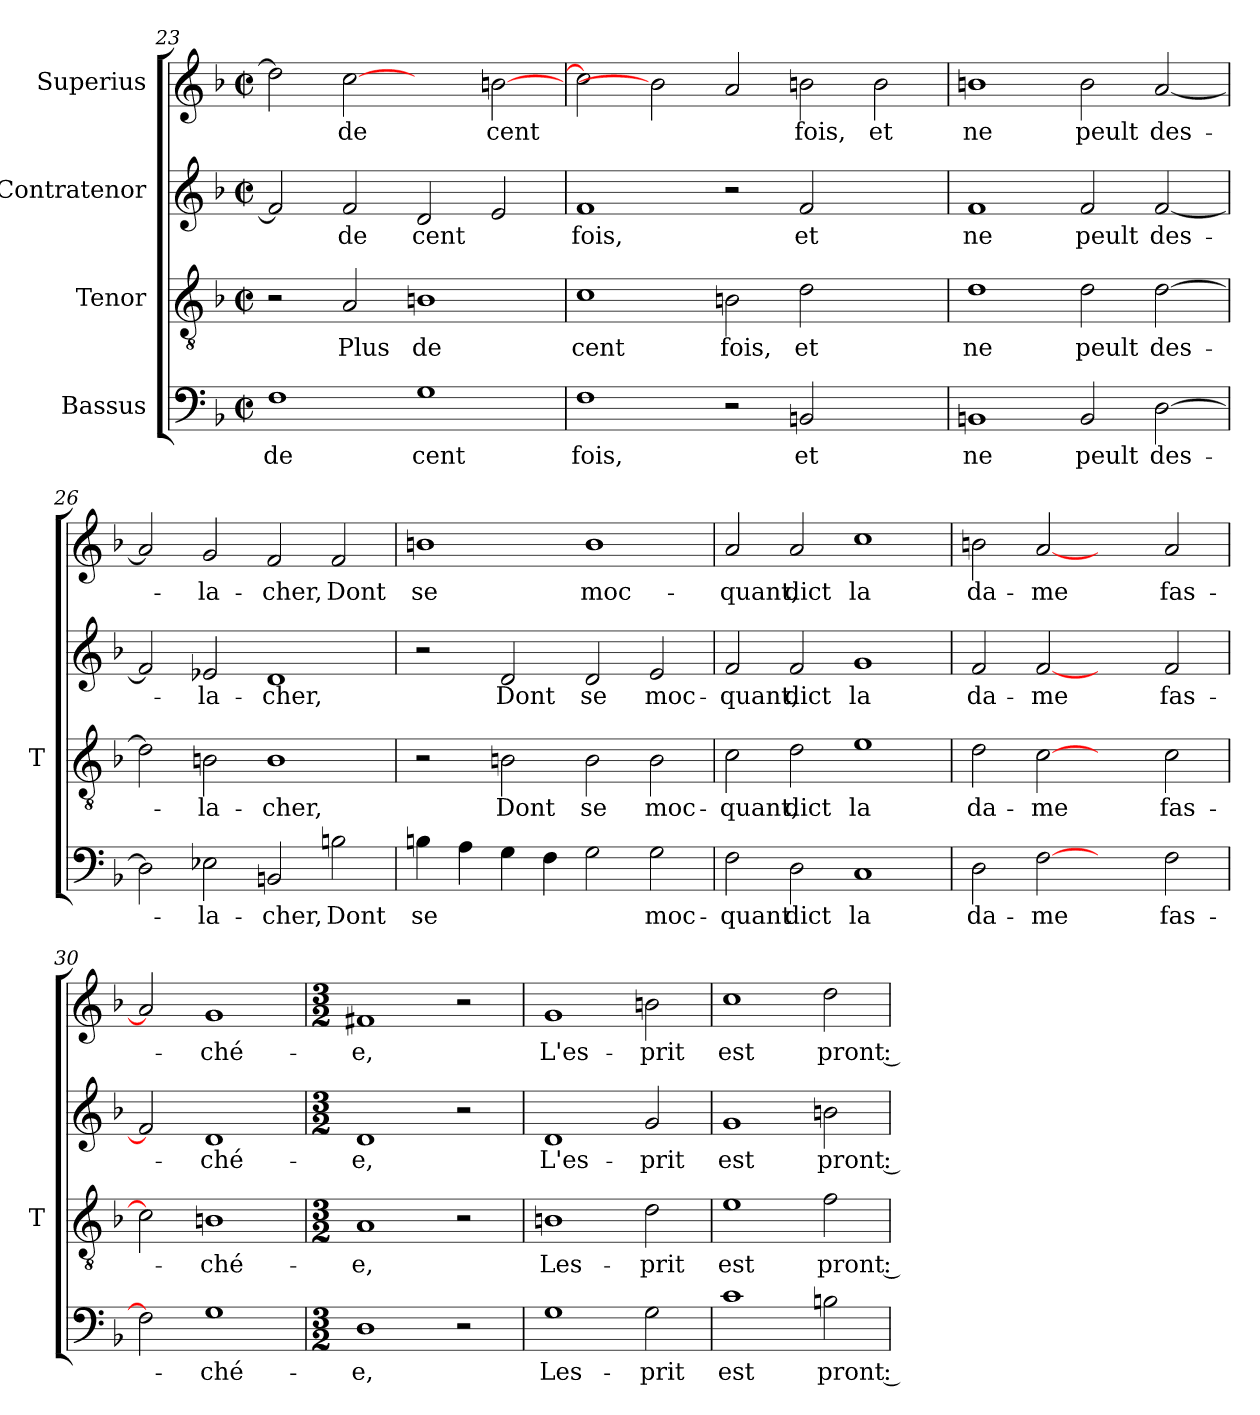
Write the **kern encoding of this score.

**kern	**text	**kern	**text	**kern	**text	**kern	**text
*part4	*part4	*part3	*part3	*part2	*part2	*part1	*part1
*staff4	*staff4	*staff3	*staff3	*staff2	*staff2	*staff1	*staff1
*I"Bassus	*	*I"Tenor	*	*I"Contratenor	*	*I"Superius	*
*	*	*I'T	*	*	*	*	*
*clefF4	*	*clefGv2	*	*clefG2	*	*clefG2	*
*k[b-]	*	*k[b-]	*	*k[b-]	*	*k[b-]	*
*F:	*	*F:	*	*F:	*	*F:	*
*M2/2	*	*M2/2	*	*M2/2	*	*M2/2	*
*met(c|)	*	*met(c|)	*	*met(c|)	*	*met(c|)	*
=23	=23	=23	=23	=23	=23	=23	=23
1F	-de	2r	.	2f]	.	2dd]	.
.	.	2A	-Plus	2f	-de	[2cc	-de
1G	-cent	1Bn	-de	2d	-cent	2ryy	.
.	.	.	.	2e	.	[2b	-cent
!!LO:PB:g=z
=24	=24	=24	=24	=24	=24	=24	=24
1F	-fois,	1c	-cent	1f	-fois,	2cc]	.
.	.	.	.	.	.	2b]	.
2r	.	2Bn	-fois,	2r	.	2a	.
2BB	-et	2d	-et	2f	-et	2b	-fois,
2ryy	.	2ryy	.	2ryy	.	2b	-et
=25	=25	=25	=25	=25	=25	=25	=25
1BB	-ne	1d	-ne	1f	-ne	1b	-ne
2BB	-peult	2d	-peult	2f	-peult	2b	-peult
[2D	des-	[2d	des-	[2f	des-	[2a	des-
=26	=26	=26	=26	=26	=26	=26	=26
2D]	.	2d]	.	2f]	.	2a]	.
2E-X	la-	2Bn	la-	2e-X	la-	2g	la-
2BB	-cher,	1B	-cher,	1d	-cher,	2f	-cher,
2B	-Dont	.	.	.	.	2f	-Dont
=27	=27	=27	=27	=27	=27	=27	=27
4B	-se	2r	.	2r	.	1b	-se
4A	.	.	.	.	.	.	.
4G	.	2Bn	-Dont	2d	-Dont	.	.
4F	.	.	.	.	.	.	.
2G	.	2B	-se	2d	-se	1b	moc-
2G	moc-	2B	moc-	2e	moc-	.	.
=28	=28	=28	=28	=28	=28	=28	=28
2F	-quant	2c	-quant,	2f	-quant,	2a	-quant,
2D	-dict	2d	-dict	2f	-dict	2a	-dict
1C	-la	1e	-la	1g	-la	1cc	-la
=29	=29	=29	=29	=29	=29	=29	=29
2D	da-	2d	da-	2f	da-	2b	da-
[2F	-me	[2c	-me	[2f	-me	[2a	-me
2ryy	.	2ryy	.	2ryy	.	2ryy	.
2F	fas-	2c	fas-	2f	fas-	2a	fas-
=30	=30	=30	=30	=30	=30	=30	=30
2F]	.	2c]	.	2f]	.	2a]	.
1G	ché-	1Bn	ché-	1d	ché-	1g	ché-
=31	=31	=31	=31	=31	=31	=31	=31
*M3/2	*	*M3/2	*	*M3/2	*	*M3/2	*
1D	-e,	1A	-e,	1d	-e,	1f#X	-e,
2r	.	2r	.	2r	.	2r	.
=32	=32	=32	=32	=32	=32	=32	=32
1G	Les-	1Bn	Les-	1d	L'es-	1g	L'es-
2G	-prit	2d	-prit	2g	-prit	2b	-prit
=33	=33	=33	=33	=33	=33	=33	=33
1c	-est	1e	-est	1g	-est	1cc	-est
2B	-pront :	2f	-pront :	2b	-pront :	2dd	-pront :
=	=	=	=	=	=	=	=
*-	*-	*-	*-	*-	*-	*-	*-
